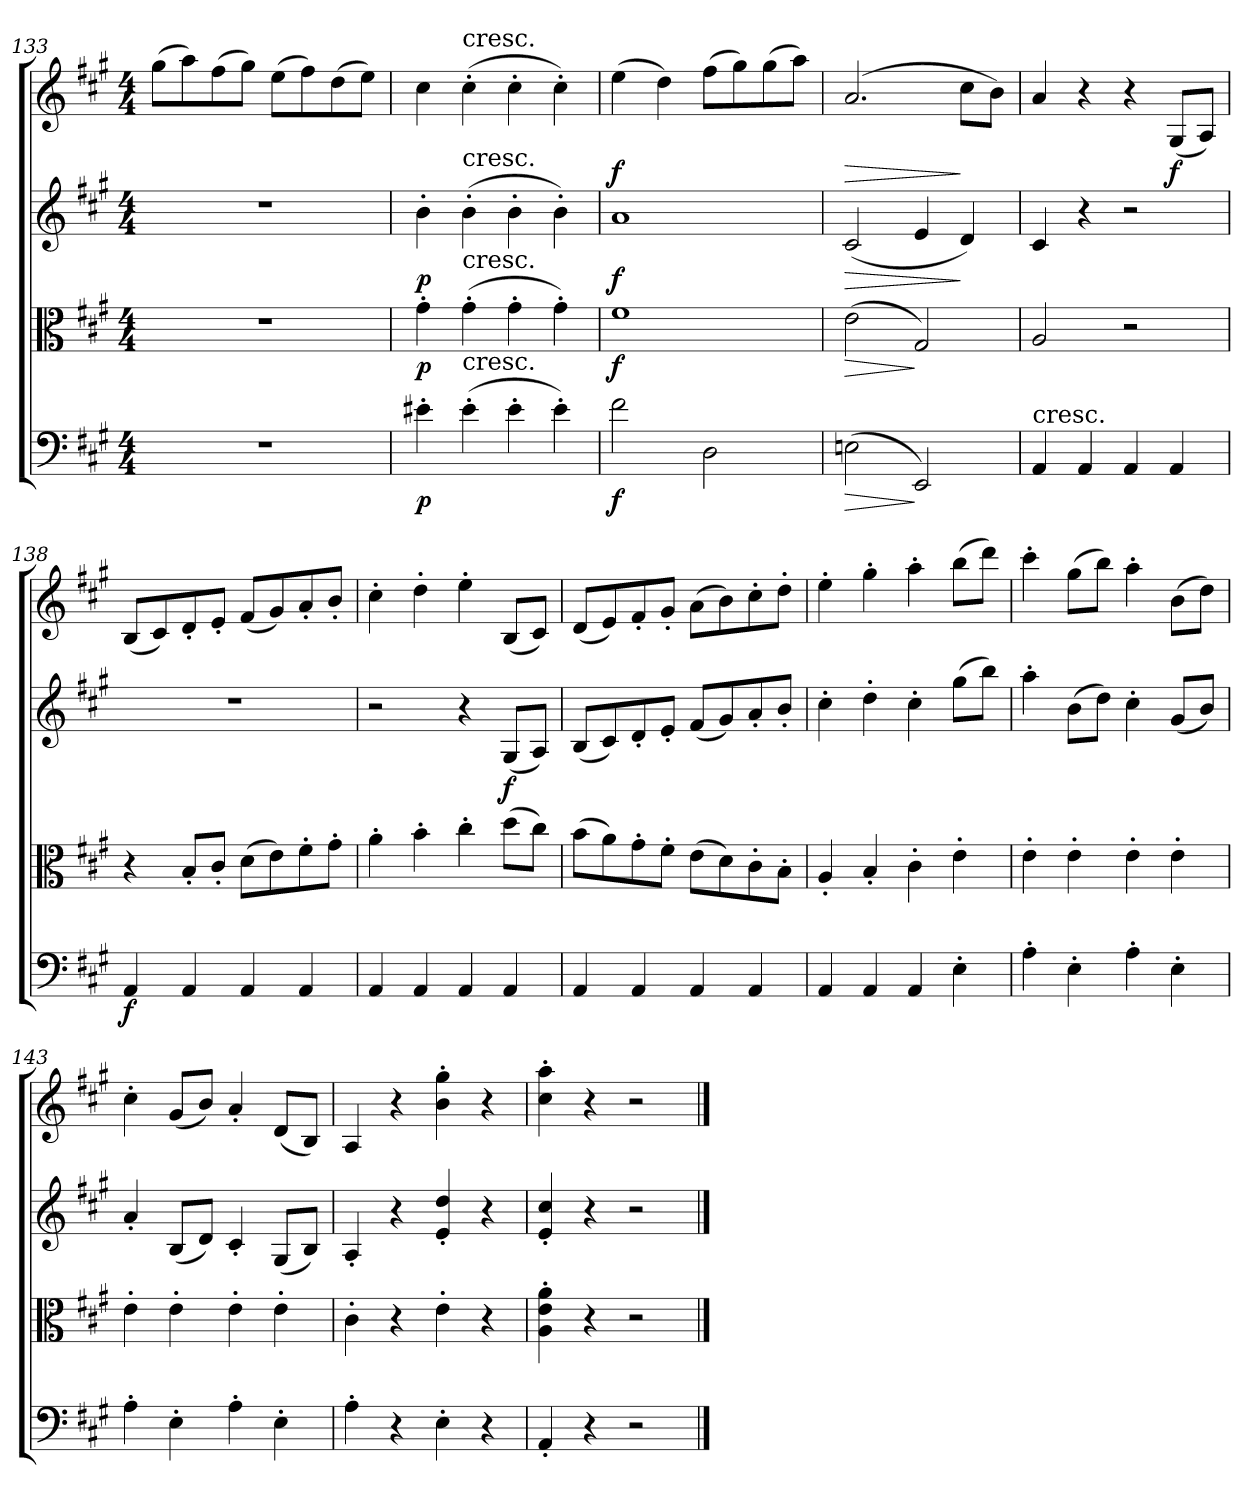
**kern	**dynam	**kern	**dynam	**kern	**dynam	**kern	**dynam
*part4	*part4	*part3	*part3	*part2	*part2	*part1	*part1
*staff4	*staff4	*staff3	*staff3	*staff2	*staff2	*staff1	*staff1
*clefF4	*	*clefC3	*	*clefG2	*	*clefG2	*
*k[f#c#g#]	*	*k[f#c#g#]	*	*k[f#c#g#]	*	*k[f#c#g#]	*
*A:	*	*A:	*	*A:	*	*A:	*
*M4/4	*	*M4/4	*	*M4/4	*	*M4/4	*
=133	=133	=133	=133	=133	=133	=133	=133
1r	.	1r	.	1r	.	(8gg#\L	.
.	.	.	.	.	.	8aa\)	.
.	.	.	.	.	.	(8ff#\	.
.	.	.	.	.	.	8gg#\J)	.
.	.	.	.	.	.	(8ee\L	.
.	.	.	.	.	.	8ff#\)	.
.	.	.	.	.	.	(8dd\	.
.	.	.	.	.	.	8ee\J)	.
=134	=134	=134	=134	=134	=134	=134	=134
4e#X'\	p	4g#'\	p	4b'\	p	4cc#\	.
!	!	!	!	!	!	!LO:TX:t=cresc.	!
!	!	!	!	!LO:TX:t=cresc.	!	!	!
!	!	!LO:TX:t=cresc.	!	!	!	!	!
!LO:TX:t=cresc.	!	!	!	!	!	!	!
(4e#'\	.	(4g#'\	.	(4b'\	.	(4cc#'\	.
4e#'\	.	4g#'\	.	4b'\	.	4cc#'\	.
4e#'\)	.	4g#'\)	.	4b'\)	.	4cc#'\)	.
=135	=135	=135	=135	=135	=135	=135	=135
2f#\	f	1f#\	f	1a/	f	(4ee\	f
.	.	.	.	.	.	4dd\)	.
2D\	.	.	.	.	.	(8ff#\L	.
.	.	.	.	.	.	8gg#\)	.
.	.	.	.	.	.	(8gg#\	.
.	.	.	.	.	.	8aa\J)	.
=136	=136	=136	=136	=136	=136	=136	=136
!	!LO:HP:b	!	!LO:HP:b	!	!LO:HP:b	!	!LO:HP:b
(2En\	>	(2e\	>	(2c#/	>	(2.a/	>
2EE/)	]	2G#/)	]	4e/	.	.	.
.	.	.	.	4d/)	]	8cc#\L	]
.	.	.	.	.	.	8b\J)	.
=137	=137	=137	=137	=137	=137	=137	=137
!LO:TX:t=cresc.	!	!	!	!	!	!	!
4AA/	.	2A/	.	4c#/	.	4a/	.
4AA/	.	.	.	4r	.	4r	.
4AA/	.	2r	.	2r	.	4r	.
4AA/	.	.	.	.	.	(8G#/L	f
.	.	.	.	.	.	8A/J)	.
=138	=138	=138	=138	=138	=138	=138	=138
4AA/	f	4r	.	1r	.	(8B/L	.
.	.	.	.	.	.	8c#/)	.
4AA/	.	8B'/L	.	.	.	8d'/	.
.	.	8c#'/J	.	.	.	8e'/J	.
4AA/	.	(8d\L	.	.	.	(8f#/L	.
.	.	8e\)	.	.	.	8g#/)	.
4AA/	.	8f#'\	.	.	.	8a'/	.
.	.	8g#'\J	.	.	.	8b'/J	.
=139	=139	=139	=139	=139	=139	=139	=139
4AA/	.	4a'\	.	2r	.	4cc#'\	.
4AA/	.	4b'\	.	.	.	4dd'\	.
4AA/	.	4cc#'\	.	4r	.	4ee'\	.
4AA/	.	(8dd\L	.	(8G#/L	f	(8B/L	.
.	.	8cc#\J)	.	8A/J)	.	8c#/J)	.
=140	=140	=140	=140	=140	=140	=140	=140
4AA/	.	(8b\L	.	(8B/L	.	(8d/L	.
.	.	8a\)	.	8c#/)	.	8e/)	.
4AA/	.	8g#'\	.	8d'/	.	8f#'/	.
.	.	8f#'\J	.	8e'/J	.	8g#'/J	.
4AA/	.	(8e\L	.	(8f#/L	.	(8a\L	.
.	.	8d\)	.	8g#/)	.	8b\)	.
4AA/	.	8c#'\	.	8a'/	.	8cc#'\	.
.	.	8B'\J	.	8b'/J	.	8dd'\J	.
=141	=141	=141	=141	=141	=141	=141	=141
4AA/	.	4A'/	.	4cc#'\	.	4ee'\	.
4AA/	.	4B'/	.	4dd'\	.	4gg#'\	.
4AA/	.	4c#'\	.	4cc#'\	.	4aa'\	.
4E'\	.	4e'\	.	(8gg#\L	.	(8bb\L	.
.	.	.	.	8bb\J)	.	8ddd\J)	.
=142	=142	=142	=142	=142	=142	=142	=142
4A'\	.	4e'\	.	4aa'\	.	4ccc#'\	.
4E'\	.	4e'\	.	(8b\L	.	(8gg#\L	.
.	.	.	.	8dd\J)	.	8bb\J)	.
4A'\	.	4e'\	.	4cc#'\	.	4aa'\	.
4E'\	.	4e'\	.	(8g#/L	.	(8b\L	.
.	.	.	.	8b/J)	.	8dd\J)	.
=143	=143	=143	=143	=143	=143	=143	=143
4A'\	.	4e'\	.	4a'/	.	4cc#'\	.
4E'\	.	4e'\	.	(8B/L	.	(8g#/L	.
.	.	.	.	8d/J)	.	8b/J)	.
4A'\	.	4e'\	.	4c#'/	.	4a'/	.
4E'\	.	4e'\	.	(8G#/L	.	(8d/L	.
.	.	.	.	8B/J)	.	8B/J)	.
=144	=144	=144	=144	=144	=144	=144	=144
4A'\	.	4c#'\	.	4A'/	.	4A/	.
4r	.	4r	.	4r	.	4r	.
4E'\	.	4e'\	.	4e'/ 4dd'/	.	4b'\ 4gg#'\	.
4r	.	4r	.	4r	.	4r	.
=145	=145	=145	=145	=145	=145	=145	=145
4AA'/	.	4A'\ 4e'\ 4a'\	.	4e'/ 4cc#'/	.	4cc#'\ 4aa'\	.
4r	.	4r	.	4r	.	4r	.
2r	.	2r	.	2r	.	2r	.
==	==	==	==	==	==	==	==
*-	*-	*-	*-	*-	*-	*-	*-
